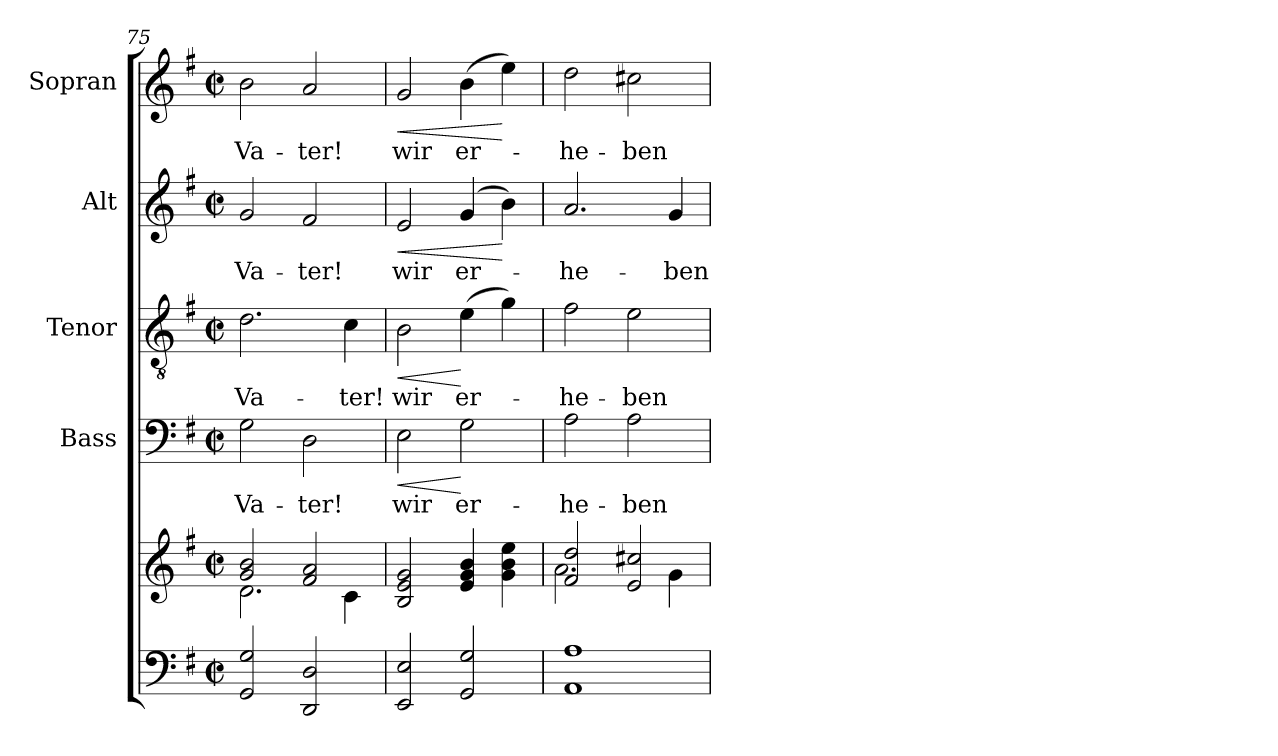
**kern	**kern	**kern	**text	**dynam	**kern	**text	**dynam	**kern	**text	**dynam	**kern	**text	**dynam
*part5	*part5	*part4	*part4	*part4	*part3	*part3	*part3	*part2	*part2	*part2	*part1	*part1	*part1
*staff6	*staff5	*staff4	*staff4	*staff4	*staff3	*staff3	*staff3	*staff2	*staff2	*staff2	*staff1	*staff1	*staff1
*	*	*I"Bass	*	*	*I"Tenor	*	*	*I"Alt	*	*	*I"Sopran	*	*
*	*	*I'B.	*	*	*I'T.	*	*	*I'A.	*	*	*I'S.	*	*
*clefF4	*clefG2	*clefF4	*	*	*clefGv2	*	*	*clefG2	*	*	*clefG2	*	*
*k[f#]	*k[f#]	*k[f#]	*	*	*k[f#]	*	*	*k[f#]	*	*	*k[f#]	*	*
*G:	*G:	*G:	*	*	*G:	*	*	*G:	*	*	*G:	*	*
*M2/2	*M2/2	*M2/2	*	*	*M2/2	*	*	*M2/2	*	*	*M2/2	*	*
*met(c|)	*met(c|)	*met(c|)	*	*	*met(c|)	*	*	*met(c|)	*	*	*met(c|)	*	*
=75	=75	=75	=75	=75	=75	=75	=75	=75	=75	=75	=75	=75	=75
*	*^	*	*	*	*	*	*	*	*	*	*	*	*
!	!	!	!	!LO:LY:b	!	!	!LO:LY:b	!	!	!LO:LY:b	!	!	!LO:LY:b	!
2GG/ 2G/	2g/ 2b/	2.d\	2G\	Va-	.	2.d\	Va-	.	2g/	Va-	.	2b\	Va-	.
!	!	!	!	!LO:LY:b	!	!	!	!	!	!LO:LY:b	!	!	!LO:LY:b	!
2DD/ 2D/	2f#/ 2a/	.	2D\	-ter!	.	.	.	.	2f#/	-ter!	.	2a/	-ter!	.
!	!	!	!	!	!	!	!LO:LY:b	!	!	!	!	!	!	!
.	.	4c\	.	.	.	4c\	-ter!	.	.	.	.	.	.	.
=76	=76	=76	=76	=76	=76	=76	=76	=76	=76	=76	=76	=76	=76	=76
!	!	!	!	!LO:LY:b	!LO:HP:b	!	!LO:LY:b	!LO:HP:b	!	!LO:LY:b	!LO:HP:b	!	!LO:LY:b	!LO:HP:b
*	*v	*v	*	*	*	*	*	*	*	*	*	*	*	*
2EE/ 2E/	2B/ 2e/ 2g/	2E\	wir	<	2B\	wir	<	2e/	wir	<	2g/	wir	<
!	!	!	!LO:LY:b	!	!	!LO:LY:b	!	!	!LO:LY:b	!	!	!LO:LY:b	!
2GG/ 2G/	4e/ 4g/ 4b/	2G\	er-	[	(>4e\	er-	[	(4g/	er-	.	(>4b\	er-	.
.	4g\ 4b\ 4ee\	.	.	.	4g\)	.	.	4b\)	.	[	4ee\)	.	[
=77	=77	=77	=77	=77	=77	=77	=77	=77	=77	=77	=77	=77	=77
*	*^	*	*	*	*	*	*	*	*	*	*	*	*
!	!	!	!	!LO:LY:b	!	!	!LO:LY:b	!	!	!LO:LY:b	!	!	!LO:LY:b	!
1AA 1A	2f#/ 2dd/	2.a\	2A\	-he-	.	2f#\	-he-	.	2.a/	-he-	.	2dd\	-he-	.
!	!	!	!	!LO:LY:b	!	!	!LO:LY:b	!	!	!	!	!	!LO:LY:b	!
.	2e/ 2cc#X/	.	2A\	-ben	.	2e\	-ben	.	.	.	.	2cc#X\	-ben	.
!	!	!	!	!	!	!	!	!	!	!LO:LY:b	!	!	!	!
.	.	4g\	.	.	.	.	.	.	4g/	-ben	.	.	.	.
*	*v	*v	*	*	*	*	*	*	*	*	*	*	*	*
=	=	=	=	=	=	=	=	=	=	=	=	=	=
*-	*-	*-	*-	*-	*-	*-	*-	*-	*-	*-	*-	*-	*-
